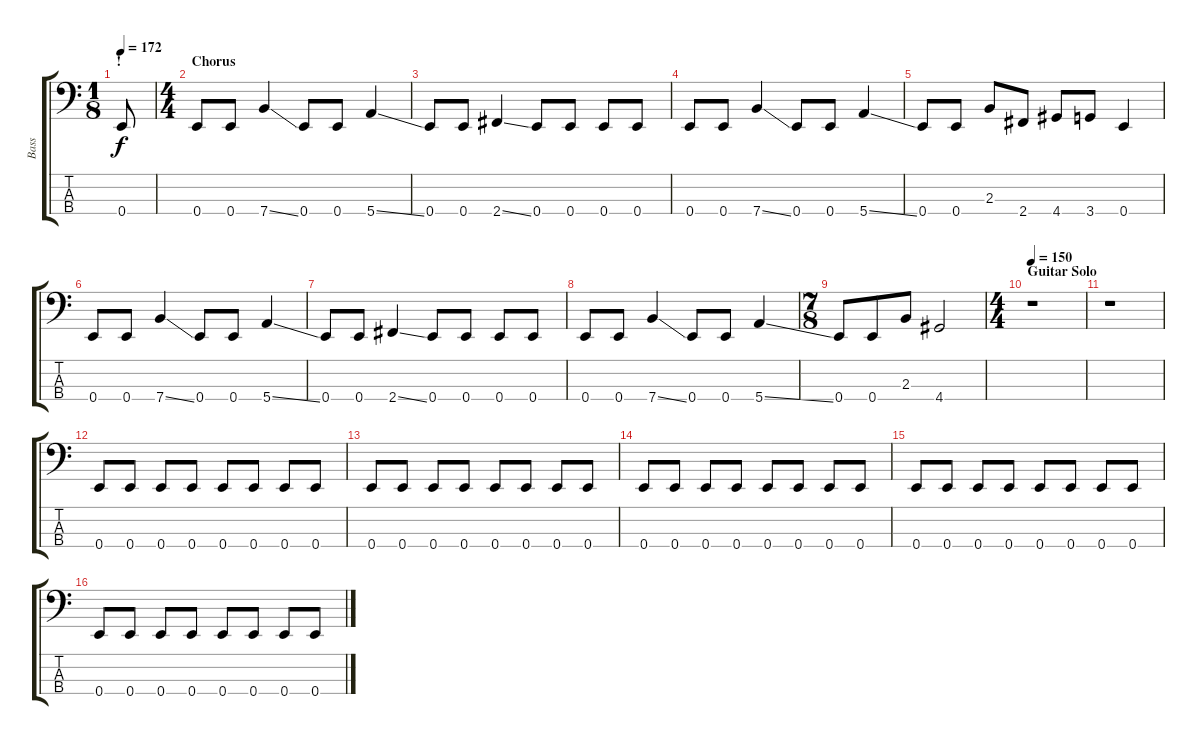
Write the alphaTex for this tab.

\track ("Bass" "Bass") {instrument electricbassfinger}
\staff {score tabs}
\tuning (G2 D2 A1 E1) {hide}
\ts (1 8)
\section ("" "!")
\tempo 172
\clef f4
\ks c
0.4.8{dy f instrument electricbassfinger} |
\ts (4 4)
\section ("" "Chorus")
0.4.8 0.4.8 7.4{ss}.4 0.4.8 0.4.8 5.4{ss}.4 |
0.4.8 0.4.8 2.4{ss}.4 0.4.8 0.4.8 0.4.8 0.4.8 |
0.4.8 0.4.8 7.4{ss}.4 0.4.8 0.4.8 5.4{ss}.4 |
0.4.8 0.4.8 2.3.8 2.4.8 4.4.8 3.4.8 0.4.4 |
0.4.8 0.4.8 7.4{ss}.4 0.4.8 0.4.8 5.4{ss}.4 |
0.4.8 0.4.8 2.4{ss}.4 0.4.8 0.4.8 0.4.8 0.4.8 |
0.4.8 0.4.8 7.4{ss}.4 0.4.8 0.4.8 5.4{ss}.4 |
\ts (7 8)
0.4.8 0.4.8 2.3.8 4.4.2 |
\ts (4 4)
\section ("" "Guitar Solo")
\tempo 150
r.1 |
r.1 |
0.4.8 0.4.8 0.4.8 0.4.8 0.4.8 0.4.8 0.4.8 0.4.8 |
0.4.8 0.4.8 0.4.8 0.4.8 0.4.8 0.4.8 0.4.8 0.4.8 |
0.4.8 0.4.8 0.4.8 0.4.8 0.4.8 0.4.8 0.4.8 0.4.8 |
0.4.8 0.4.8 0.4.8 0.4.8 0.4.8 0.4.8 0.4.8 0.4.8 |
0.4.8 0.4.8 0.4.8 0.4.8 0.4.8 0.4.8 0.4.8 0.4.8
